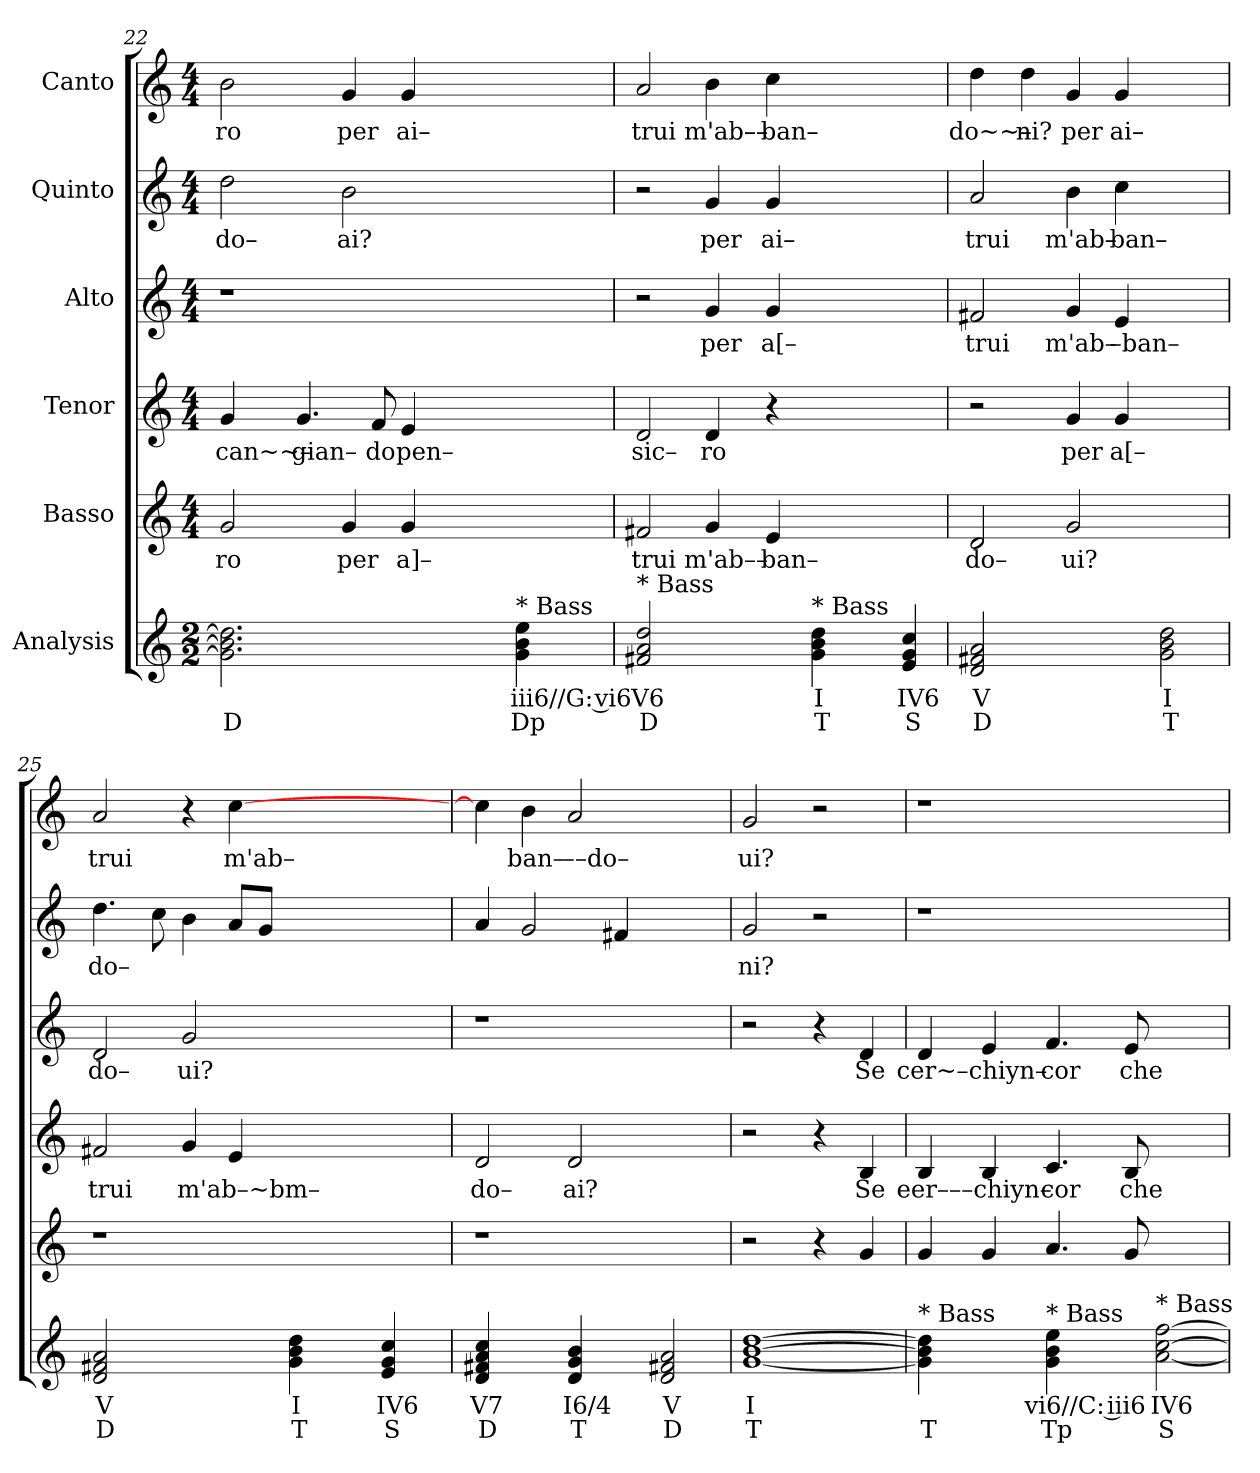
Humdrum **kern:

**kern	**text	**text	**kern	**text	**kern	**text	**kern	**text	**kern	**text	**kern	**text
*part6	*part6	*part6	*part5	*part5	*part4	*part4	*part3	*part3	*part2	*part2	*part1	*part1
*staff6	*staff6	*staff6	*staff5	*staff5	*staff4	*staff4	*staff3	*staff3	*staff2	*staff2	*staff1	*staff1
*I"Analysis	*	*	*I"Basso	*	*I"Tenor	*	*I"Alto	*	*I"Quinto	*	*I"Canto	*
*	*	*	*clefG2	*	*clefG2	*	*clefG2	*	*clefG2	*	*clefG2	*
*k[]	*	*	*k[]	*	*k[]	*	*k[]	*	*k[]	*	*k[]	*
*M2/2	*	*	*M4/4	*	*M4/4	*	*M4/4	*	*M4/4	*	*M4/4	*
=22	=22	=22	=22	=22	=22	=22	=22	=22	=22	=22	=22	=22
!	!	!	!	!LO:LY:b	!	!	!	!	!	!	!	!
!	!	!	!	!	!	!LO:LY:b	!	!	!	!	!	!
!	!	!	!	!	!	!	!	!	!	!LO:LY:b	!	!
!	!	!	!	!	!	!	!	!	!	!	!	!LO:LY:b
2.g] 2.b] 2.dd]	.	D	2g/	ro	4g/	can~~–	1r	.	2dd\	do–	2b\	ro
!	!	!	!	!	!	!LO:LY:b	!	!	!	!	!	!
.	.	.	.	.	4.g/	gian–	.	.	.	.	.	.
!	!	!	!	!LO:LY:b	!	!	!	!	!	!	!	!
!	!	!	!	!	!	!	!	!	!	!LO:LY:b	!	!
!	!	!	!	!	!	!	!	!	!	!	!	!LO:LY:b
.	.	.	4g/	per	.	.	.	.	2b\	ai?	4g/	per
!	!	!	!	!	!	!LO:LY:b	!	!	!	!	!	!
.	.	.	.	.	8f/	do	.	.	.	.	.	.
!	!	!	!	!LO:LY:b	!	!	!	!	!	!	!	!
!	!	!	!	!	!	!LO:LY:b	!	!	!	!	!	!
!	!	!	!	!	!	!	!	!	!	!	!	!LO:LY:b
2.ryy	.	.	4g/	a]–	4e/	pen–	.	.	.	.	4g/	ai–
.	.	.	2.ryy	.	2.ryy	.	2.ryy	.	2.ryy	.	2.ryy	.
!LO:TX:a:t=* Bass	!	!	!	!	!	!	!	!	!	!	!	!
4g 4b 4ee	iii6//G: vi6	Dp	.	.	.	.	.	.	.	.	.	.
=23	=23	=23	=23	=23	=23	=23	=23	=23	=23	=23	=23	=23
!	!	!	!	!LO:LY:b	!	!	!	!	!	!	!	!
!	!	!	!	!	!	!LO:LY:b	!	!	!	!	!	!
!LO:TX:a:t=* Bass	!	!	!	!	!	!	!	!	!	!	!	!
!	!	!	!	!	!	!	!	!	!	!	!	!LO:LY:b
2f#X 2a 2dd	V6	D	2f#X/	trui	2d/	sic–	2r	.	2r	.	2a/	trui
!	!	!	!	!LO:LY:b	!	!	!	!	!	!	!	!
!	!	!	!	!	!	!LO:LY:b	!	!	!	!	!	!
!	!	!	!	!	!	!	!	!LO:LY:b	!	!	!	!
!	!	!	!	!	!	!	!	!	!	!LO:LY:b	!	!
!	!	!	!	!	!	!	!	!	!	!	!	!LO:LY:b
2ryy	.	.	4g/	m'ab––	4d/	ro	4g/	per	4g/	per	4b\	m'ab––
!	!	!	!	!LO:LY:b	!	!	!	!	!	!	!	!
!	!	!	!	!	!	!	!	!LO:LY:b	!	!	!	!
!	!	!	!	!	!	!	!	!	!	!LO:LY:b	!	!
!	!	!	!	!	!	!	!	!	!	!	!	!LO:LY:b
.	.	.	4e/	ban–	4r	.	4g/	a[–	4g/	ai–	4cc\	ban–
!LO:TX:a:t=* Bass	!	!	!	!	!	!	!	!	!	!	!	!
4g 4b 4dd	I	T	2.ryy	.	2.ryy	.	2.ryy	.	2.ryy	.	2.ryy	.
4ryy	.	.	.	.	.	.	.	.	.	.	.	.
4e 4g 4cc	IV6	S	.	.	.	.	.	.	.	.	.	.
=24	=24	=24	=24	=24	=24	=24	=24	=24	=24	=24	=24	=24
!	!	!	!	!LO:LY:b	!	!	!	!	!	!	!	!
!	!	!	!	!	!	!	!	!LO:LY:b	!	!	!	!
!	!	!	!	!	!	!	!	!	!	!LO:LY:b	!	!
!	!	!	!	!	!	!	!	!	!	!	!	!LO:LY:b
2d 2f#X 2a	V	D	2d/	do–	2r	.	2f#X/	trui	2a/	trui	4dd\	do~~–
!	!	!	!	!	!	!	!	!	!	!	!	!LO:LY:b
.	.	.	.	.	.	.	.	.	.	.	4dd\	ni?
!	!	!	!	!LO:LY:b	!	!	!	!	!	!	!	!
!	!	!	!	!	!	!LO:LY:b	!	!	!	!	!	!
!	!	!	!	!	!	!	!	!LO:LY:b	!	!	!	!
!	!	!	!	!	!	!	!	!	!	!LO:LY:b	!	!
!	!	!	!	!	!	!	!	!	!	!	!	!LO:LY:b
2ryy	.	.	2g/	ui?	4g/	per	4g/	m'ab–	4b\	m'ab–	4g/	per
!	!	!	!	!	!	!LO:LY:b	!	!	!	!	!	!
!	!	!	!	!	!	!	!	!LO:LY:b	!	!	!	!
!	!	!	!	!	!	!	!	!	!	!LO:LY:b	!	!
!	!	!	!	!	!	!	!	!	!	!	!	!LO:LY:b
.	.	.	.	.	4g/	a[–	4e/	–ban–	4cc\	ban–	4g/	ai–
2g 2b 2dd	I	T	2ryy	.	2ryy	.	2ryy	.	2ryy	.	2ryy	.
=25	=25	=25	=25	=25	=25	=25	=25	=25	=25	=25	=25	=25
!	!	!	!	!	!	!LO:LY:b	!	!	!	!	!	!
!	!	!	!	!	!	!	!	!LO:LY:b	!	!	!	!
!	!	!	!	!	!	!	!	!	!	!LO:LY:b	!	!
!	!	!	!	!	!	!	!	!	!	!	!	!LO:LY:b
2d 2f#X 2a	V	D	1r	.	2f#X/	trui	2d/	do–	4.dd\	do–	2a/	trui
.	.	.	.	.	.	.	.	.	8cc\	.	.	.
!	!	!	!	!	!	!LO:LY:b	!	!	!	!	!	!
!	!	!	!	!	!	!	!	!LO:LY:b	!	!	!	!
2ryy	.	.	.	.	4g/	m'ab–~bm–	2g/	ui?	4b\	.	4r	.
!	!	!	!	!	!	!	!	!	!	!	!	!LO:LY:b
.	.	.	.	.	4e/	.	.	.	8a/L	.	[4cc\	m'ab–
.	.	.	.	.	.	.	.	.	8g/J	.	.	.
4g 4b 4dd	I	T	2.ryy	.	2.ryy	.	2.ryy	.	2.ryy	.	2.ryy	.
4ryy	.	.	.	.	.	.	.	.	.	.	.	.
4e 4g 4cc	IV6	S	.	.	.	.	.	.	.	.	.	.
=26	=26	=26	=26	=26	=26	=26	=26	=26	=26	=26	=26	=26
!	!	!	!	!	!	!LO:LY:b	!	!	!	!	!	!
4d 4f#X 4a 4cc	V7	D	1r	.	2d/	do–	1r	.	4a/	.	4cc\]	.
!	!	!	!	!	!	!	!	!	!	!	!	!LO:LY:b
4ryy	.	.	.	.	.	.	.	.	2g/	.	4b\	ban–
!	!	!	!	!	!	!LO:LY:b	!	!	!	!	!	!
!	!	!	!	!	!	!	!	!	!	!	!	!LO:LY:b
4d 4g 4b	I6/4	T	.	.	2d/	ai?	.	.	.	.	2a/	––do–
4ryy	.	.	.	.	.	.	.	.	4f#X/	.	.	.
2d 2f#X 2a	V	D	2ryy	.	2ryy	.	2ryy	.	2ryy	.	2ryy	.
=27	=27	=27	=27	=27	=27	=27	=27	=27	=27	=27	=27	=27
!	!	!	!	!	!	!	!	!	!	!LO:LY:b	!	!
!	!	!	!	!	!	!	!	!	!	!	!	!LO:LY:b
[1g [1b [1dd	I	T	2r	.	2r	.	2r	.	2g/	ni?	2g/	ui?
.	.	.	4r	.	4r	.	4r	.	2r	.	2r	.
!	!	!	!	!	!	!LO:LY:b	!	!	!	!	!	!
!	!	!	!	!	!	!	!	!LO:LY:b	!	!	!	!
.	.	.	4g/	.	4B/	Se	4d/	Se	.	.	.	.
=28	=28	=28	=28	=28	=28	=28	=28	=28	=28	=28	=28	=28
!	!	!	!	!	!	!LO:LY:b	!	!	!	!	!	!
!LO:TX:a:t=* Bass	!	!	!	!	!	!	!	!	!	!	!	!
!	!	!	!	!	!	!	!	!LO:LY:b	!	!	!	!
4g] 4b] 4dd]	.	T	4g/	.	4B/	eer–––chiyn–	4d/	cer~–chiyn–	1r	.	1r	.
4ryy	.	.	4g/	.	4B/	.	4e/	.	.	.	.	.
!	!	!	!	!	!	!LO:LY:b	!	!	!	!	!	!
!LO:TX:a:t=* Bass	!	!	!	!	!	!	!	!	!	!	!	!
!	!	!	!	!	!	!	!	!LO:LY:b	!	!	!	!
4g 4b 4ee	vi6//C: iii6	Tp	4.a/	.	4.c/	cor	4.f/	cor	.	.	.	.
4ryy	.	.	.	.	.	.	.	.	.	.	.	.
!	!	!	!	!	!	!LO:LY:b	!	!	!	!	!	!
!	!	!	!	!	!	!	!	!LO:LY:b	!	!	!	!
.	.	.	8g/	.	8B/	che	8e/	che	.	.	.	.
!LO:TX:a:t=* Bass	!	!	!	!	!	!	!	!	!	!	!	!
[2a [2cc [2ff	IV6	S	2ryy	.	2ryy	.	2ryy	.	2ryy	.	2ryy	.
=	=	=	=	=	=	=	=	=	=	=	=	=
*-	*-	*-	*-	*-	*-	*-	*-	*-	*-	*-	*-	*-
